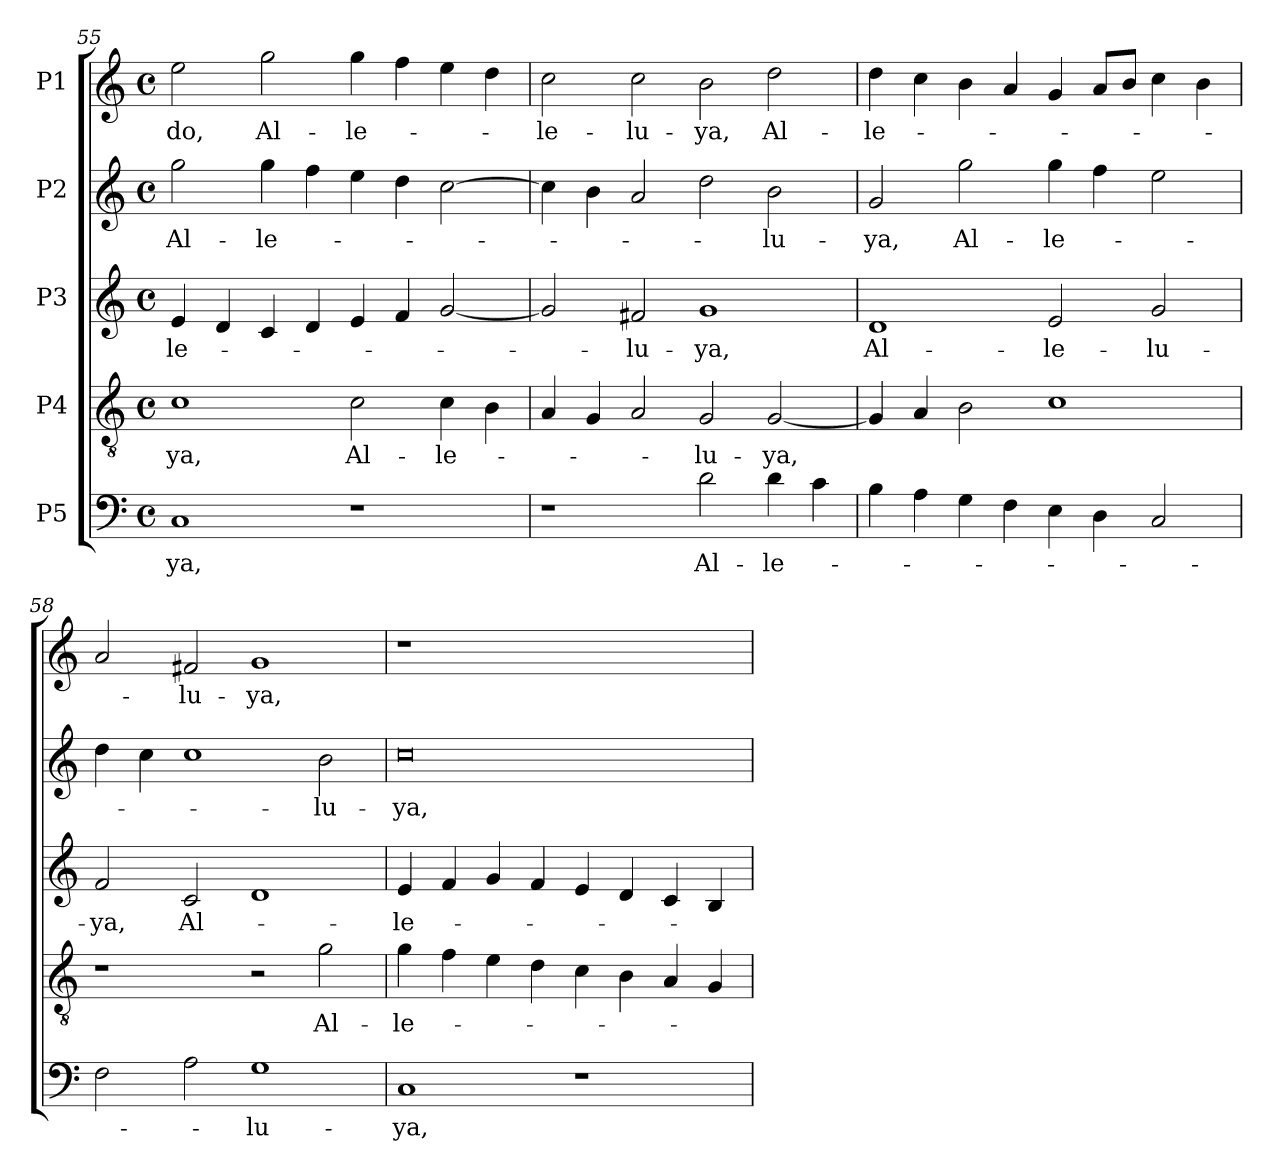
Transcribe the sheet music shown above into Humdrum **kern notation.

**kern	**text	**kern	**text	**kern	**text	**kern	**text	**kern	**text
*part5	*part5	*part4	*part4	*part3	*part3	*part2	*part2	*part1	*part1
*staff5	*staff5	*staff4	*staff4	*staff3	*staff3	*staff2	*staff2	*staff1	*staff1
*I"P5	*	*I"P4	*	*I"P3	*	*I"P2	*	*I"P1	*
*clefF4	*	*clefGv2	*	*clefG2	*	*clefG2	*	*clefG2	*
*	*	*ITrd7c12	*	*	*	*	*	*	*
*k[]	*	*k[]	*	*k[]	*	*k[]	*	*k[]	*
*C:	*	*C:	*	*C:	*	*C:	*	*C:	*
*M4/4	*	*M4/4	*	*M4/4	*	*M4/4	*	*M4/4	*
*met(c)	*	*met(c)	*	*met(c)	*	*met(c)	*	*met(c)	*
=55	=55	=55	=55	=55	=55	=55	=55	=55	=55
!	!LO:LY:b:color=#000000	!	!	!	!	!	!	!	!
!	!	!	!LO:LY:b:color=#000000	!	!	!	!	!	!
!	!	!	!	!	!LO:LY:b:color=#000000	!	!	!	!
!	!	!	!	!	!	!	!LO:LY:b:color=#000000	!	!
!	!	!	!	!	!	!	!	!	!LO:LY:b:color=#000000
1Ci	-ya,	1Ci	-ya,	4ei/	-le-	2ggi\	Al-	2eei\	-do,
.	.	.	.	4di/	.	.	.	.	.
!	!	!	!	!	!	!	!LO:LY:b:color=#000000	!	!
!	!	!	!	!	!	!	!	!	!LO:LY:b:color=#000000
.	.	.	.	4ci/	.	4ggi\	-le-	2ggi\	Al-
.	.	.	.	4di/	.	4ffi\	.	.	.
!	!	!	!LO:LY:b:color=#000000	!	!	!	!	!	!
!	!	!	!	!	!	!	!	!	!LO:LY:b:color=#000000
1r	.	2Ci\	Al-	4ei/	.	4eei\	.	4ggi\	-le-
.	.	.	.	4fi/	.	4ddi\	.	4ffi\	.
!	!	!	!LO:LY:b:color=#000000	!	!	!	!	!	!
.	.	4Ci\	-le-	[<2gi/	.	[>2cci\	.	4eei\	.
.	.	4BBi\	.	.	.	.	.	4ddi\	.
=56	=56	=56	=56	=56	=56	=56	=56	=56	=56
!	!	!	!	!	!	!	!	!	!LO:LY:b:color=#000000
1r	.	4AAi/	.	2gi/]	.	4cci\]	.	2cci\	-le-
.	.	4GGi/	.	.	.	4bi\	.	.	.
!	!	!	!	!	!LO:LY:b:color=#000000	!	!	!	!
!	!	!	!	!	!	!	!	!	!LO:LY:b:color=#000000
.	.	2AAi/	.	2f#Xi/	-lu-	2ai/	.	2cci\	-lu-
!	!LO:LY:b:color=#000000	!	!	!	!	!	!	!	!
!	!	!	!LO:LY:b:color=#000000	!	!	!	!	!	!
!	!	!	!	!	!LO:LY:b:color=#000000	!	!	!	!
!	!	!	!	!	!	!	!	!	!LO:LY:b:color=#000000
2di\	Al-	2GGi/	-lu-	1gi	-ya,	2ddi\	.	2bi\	-ya,
!	!LO:LY:b:color=#000000	!	!	!	!	!	!	!	!
!	!	!	!LO:LY:b:color=#000000	!	!	!	!	!	!
!	!	!	!	!	!	!	!LO:LY:b:color=#000000	!	!
!	!	!	!	!	!	!	!	!	!LO:LY:b:color=#000000
4di\	-le-	[<2GGi/	-ya,	.	.	2bi\	-lu-	2ddi\	Al-
4ci\	.	.	.	.	.	.	.	.	.
!!LO:PB:g=z
=57	=57	=57	=57	=57	=57	=57	=57	=57	=57
!	!	!	!	!	!LO:LY:b:color=#000000	!	!	!	!
!	!	!	!	!	!	!	!LO:LY:b:color=#000000	!	!
!	!	!	!	!	!	!	!	!	!LO:LY:b:color=#000000
4Bi\	.	4GGi/]	.	1di	Al-	2gi/	-ya,	4ddi\	-le-
4Ai\	.	4AAi/	.	.	.	.	.	4cci\	.
!	!	!	!	!	!	!	!LO:LY:b:color=#000000	!	!
4Gi\	.	2BBi\	.	.	.	2ggi\	Al-	4bi\	.
4Fi\	.	.	.	.	.	.	.	4ai/	.
!	!	!	!	!	!LO:LY:b:color=#000000	!	!	!	!
!	!	!	!	!	!	!	!LO:LY:b:color=#000000	!	!
4Ei\	.	1Ci	.	2ei/	-le-	4ggi\	-le-	4gi/	.
4Di\	.	.	.	.	.	4ffi\	.	8ai/L	.
.	.	.	.	.	.	.	.	8bi/J	.
!	!	!	!	!	!LO:LY:b:color=#000000	!	!	!	!
2Ci/	.	.	.	2gi/	-lu-	2eei\	.	4cci\	.
.	.	.	.	.	.	.	.	4bi\	.
=58	=58	=58	=58	=58	=58	=58	=58	=58	=58
!	!	!	!	!	!LO:LY:b:color=#000000	!	!	!	!
2Fi\	.	1r	.	2fi/	-ya,	4ddi\	.	2ai/	.
.	.	.	.	.	.	4cci\	.	.	.
!	!	!	!	!	!LO:LY:b:color=#000000	!	!	!	!
!	!	!	!	!	!	!	!	!	!LO:LY:b:color=#000000
2Ai\	.	.	.	2ci/	Al-	1cci	.	2f#Xi/	-lu-
!	!LO:LY:b:color=#000000	!	!	!	!	!	!	!	!
!	!	!	!	!	!	!	!	!	!LO:LY:b:color=#000000
1Gi	-lu-	2r	.	1di	.	.	.	1gi	-ya,
!	!	!	!LO:LY:b:color=#000000	!	!	!	!	!	!
!	!	!	!	!	!	!	!LO:LY:b:color=#000000	!	!
.	.	2Gi\	Al-	.	.	2bi\	-lu-	.	.
=59	=59	=59	=59	=59	=59	=59	=59	=59	=59
!	!LO:LY:b:color=#000000	!	!	!	!	!	!	!	!
!	!	!	!LO:LY:b:color=#000000	!	!	!	!	!	!
!	!	!	!	!	!LO:LY:b:color=#000000	!	!	!	!
!	!	!	!	!	!	!	!LO:LY:b:color=#000000	!LO:N:vis=1	!
1Ci	-ya,	4Gi\	-le-	4ei/	-le-	0cci	-ya,	1r	.
.	.	4Fi\	.	4fi/	.	.	.	.	.
.	.	4Ei\	.	4gi/	.	.	.	.	.
.	.	4Di\	.	4fi/	.	.	.	.	.
1r	.	4Ci\	.	4ei/	.	.	.	1ryy	.
.	.	4BBi\	.	4di/	.	.	.	.	.
.	.	4AAi/	.	4ci/	.	.	.	.	.
.	.	4GGi/	.	4Bi/	.	.	.	.	.
=	=	=	=	=	=	=	=	=	=
*-	*-	*-	*-	*-	*-	*-	*-	*-	*-
